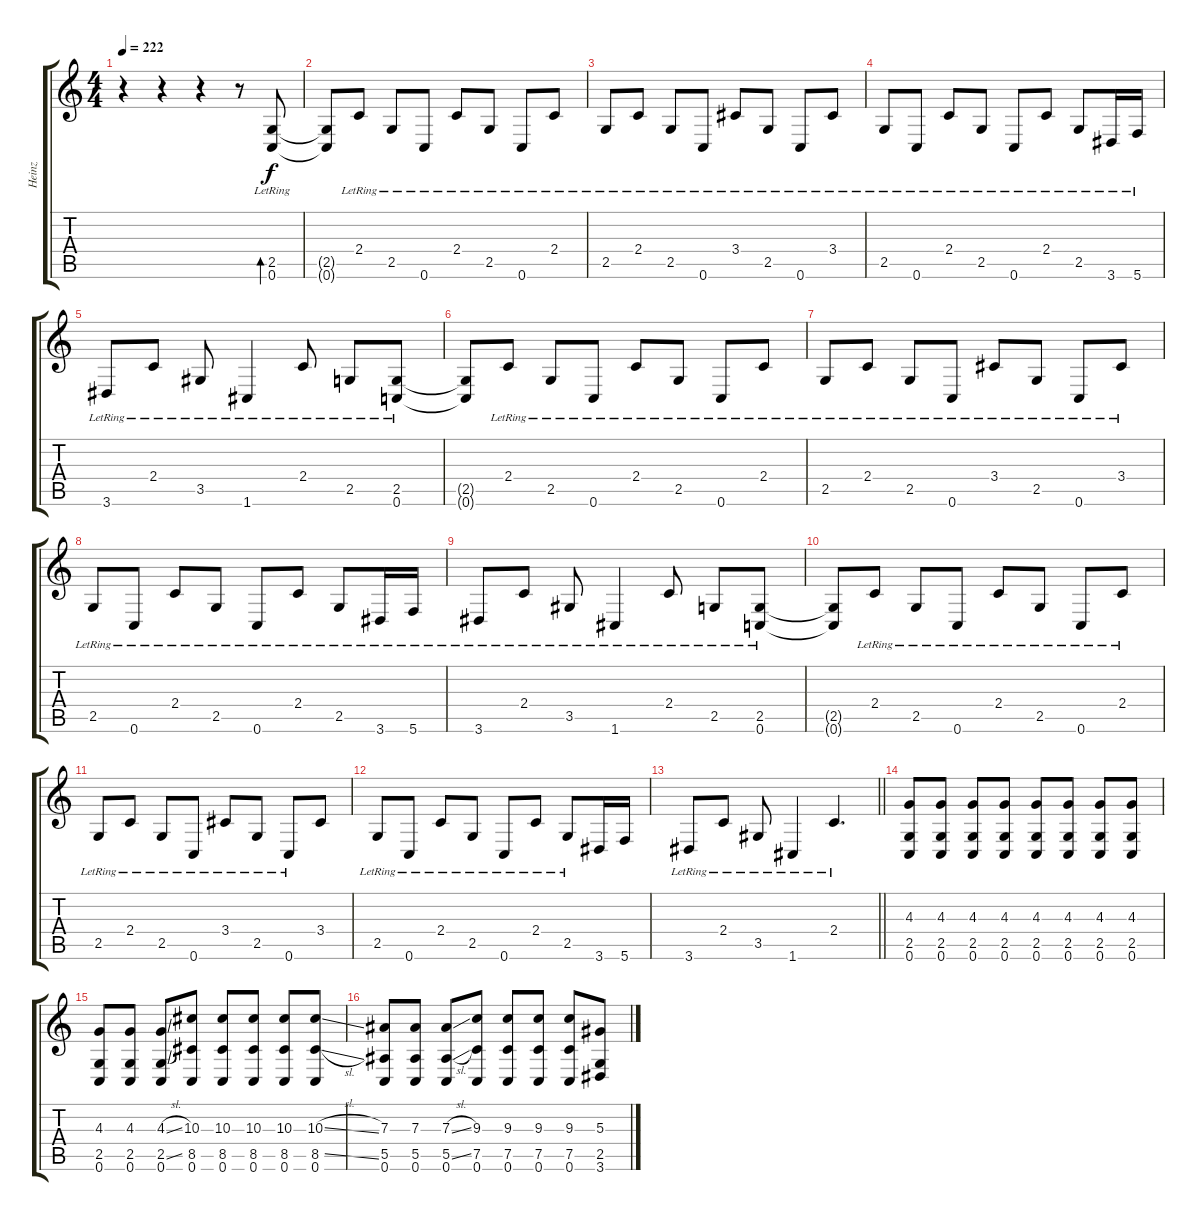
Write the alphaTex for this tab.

\track ("Heinz" "Heinz") {instrument distortionguitar}
\staff {score tabs}
\tuning (C4 G3 Eb3 Bb2 F2 C2) {hide}
\ts (4 4)
\tempo 222
\tempo 105
\tempo 222
\clef g2
\ks c
r.4{dy f instrument distortionguitar} r.4 r.4 r.8 (2.5{lr} 0.6{lr}).8{bd 480 instrument electricguitarclean} |
(2.5{t} 0.6{t}).8 2.4{lr}.8 2.5{lr}.8 0.6{lr}.8 2.4{lr}.8 2.5{lr}.8 0.6{lr}.8 2.4{lr}.8 |
2.5{lr}.8 2.4{lr}.8 2.5{lr}.8 0.6{lr}.8 3.4{lr}.8 2.5{lr}.8 0.6{lr}.8 3.4{lr}.8 |
2.5{lr}.8 0.6{lr}.8 2.4{lr}.8 2.5{lr}.8 0.6{lr}.8 2.4{lr}.8 2.5{lr}.8 3.6{lr}.16 5.6{lr}.16 |
3.6{lr}.8 2.4{lr}.8 3.5{lr}.8 1.6{lr}.4 2.4{lr}.8 2.5{lr}.8 (2.5{lr} 0.6{lr}).8 |
(2.5{t} 0.6{t}).8 2.4{lr}.8 2.5{lr}.8 0.6{lr}.8 2.4{lr}.8 2.5{lr}.8 0.6{lr}.8 2.4{lr}.8 |
2.5{lr}.8 2.4{lr}.8 2.5{lr}.8 0.6{lr}.8 3.4{lr}.8 2.5{lr}.8 0.6{lr}.8 3.4{lr}.8 |
2.5{lr}.8 0.6{lr}.8 2.4{lr}.8 2.5{lr}.8 0.6{lr}.8 2.4{lr}.8 2.5{lr}.8 3.6{lr}.16 5.6{lr}.16 |
3.6{lr}.8 2.4{lr}.8 3.5{lr}.8 1.6{lr}.4 2.4{lr}.8 2.5{lr}.8 (2.5{lr} 0.6{lr}).8 |
(2.5{t} 0.6{t}).8 2.4{lr}.8 2.5{lr}.8 0.6{lr}.8 2.4{lr}.8 2.5{lr}.8 0.6{lr}.8 2.4{lr}.8 |
2.5{lr}.8 2.4{lr}.8 2.5{lr}.8 0.6{lr}.8 3.4{lr}.8 2.5{lr}.8 0.6{lr}.8 3.4.8 |
2.5{lr}.8 0.6{lr}.8 2.4{lr}.8 2.5{lr}.8 0.6{lr}.8 2.4{lr}.8 2.5{lr}.8 3.6.16 5.6.16 |
\barLineRight lightlight
3.6{lr}.8 2.4{lr}.8 3.5{lr}.8 1.6{lr}.4 2.4{lr}.4{d} |
\section ("" "")
(4.3 2.5 0.6).8{instrument distortionguitar} (4.3 2.5 0.6).8 (4.3 2.5 0.6).8 (4.3 2.5 0.6).8 (4.3 2.5 0.6).8 (4.3 2.5 0.6).8 (4.3 2.5 0.6).8 (4.3 2.5 0.6).8 |
(4.3 2.5 0.6).8 (4.3 2.5 0.6).8 (4.3{sl} 2.5{sl} 0.6).8 (10.3 8.5 0.6).8 (10.3 8.5 0.6).8 (10.3 8.5 0.6).8 (10.3 8.5 0.6).8 (10.3{sl} 8.5{sl} 0.6).8 |
(7.3 5.5 0.6).8 (7.3 5.5 0.6).8 (7.3{sl} 5.5{sl} 0.6).8 (9.3 7.5 0.6).8 (9.3 7.5 0.6).8 (9.3 7.5 0.6).8 (9.3 7.5 0.6).8 (5.3 2.5 3.6).8
